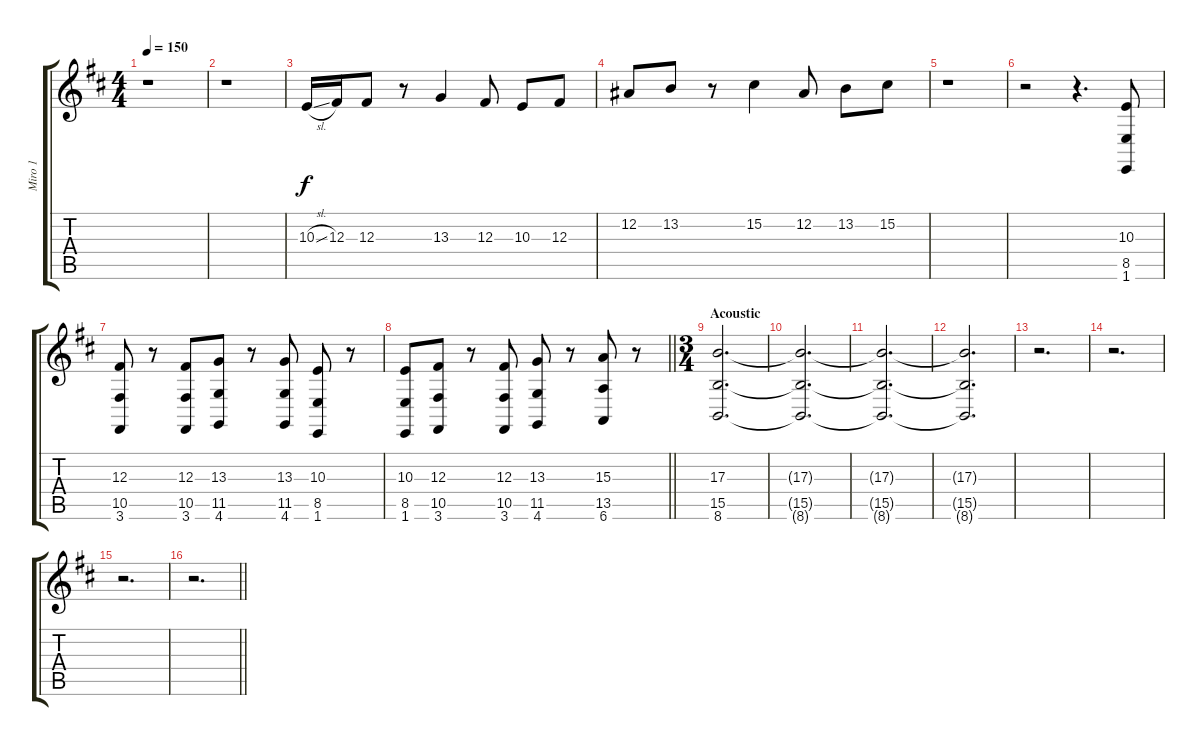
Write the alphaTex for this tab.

\track ("Miro 1" "Miro 1") {instrument stringensemble1}
\staff {score tabs}
\tuning (Eb4 Bb3 Gb3 Db3 Ab2 Eb2) {hide}
\ts (4 4)
\tempo 150
\clef g2
\ks bminor
r.1{dy f} |
r.1 |
10.3{sl}.16 12.3.16 12.3.8 r.8 13.3.4 12.3.8 10.3.8 12.3.8 |
12.2.8 13.2.8 r.8 15.2.4 12.2.8 13.2.8 15.2.8 |
r.1 |
r.2 r.4{d} (10.3 8.5 1.6).8 |
(12.3 10.5 3.6).8 r.8 (12.3 10.5 3.6).8 (13.3 11.5 4.6).8 r.8 (13.3 11.5 4.6).8 (10.3 8.5 1.6).8 r.8 |
\barLineRight lightlight
(10.3 8.5 1.6).8 (12.3 10.5 3.6).8 r.8 (12.3 10.5 3.6).8 (13.3 11.5 4.6).8 r.8 (15.3 13.5 6.6).8 r.8 |
\ts (3 4)
\section ("" "Acoustic")
(17.3 15.5 8.6).2{d} |
(17.3{t} 15.5{t} 8.6{t}).2{d volume 0} |
(17.3{t} 15.5{t} 8.6{t}).2{d} |
(17.3{t} 15.5{t} 8.6{t}).2{d} |
r.2{d} |
r.2{d volume 14} |
r.2{d} |
\barLineRight lightlight
r.2{d}
